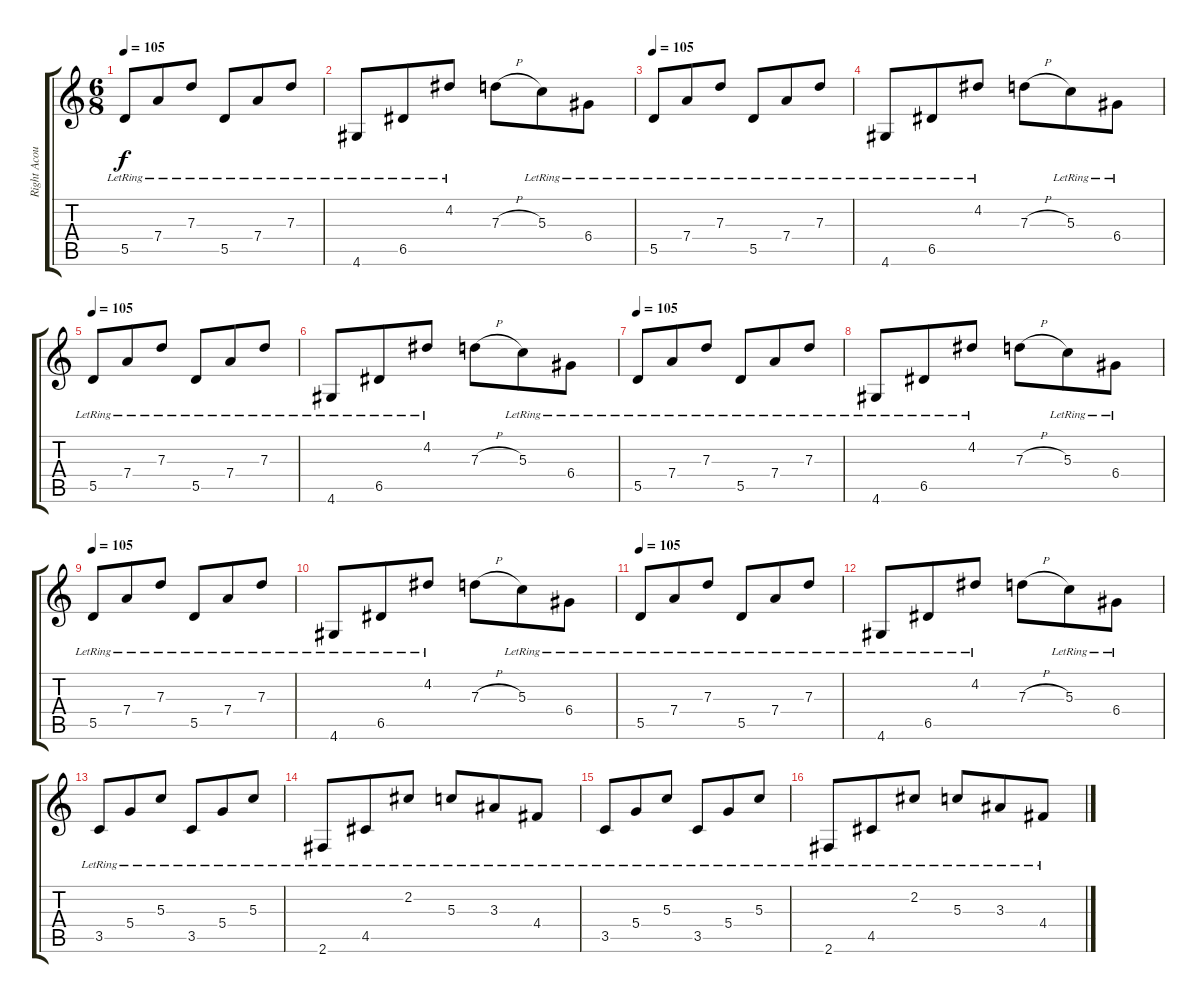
\track ("Right Acoustic" "Right Acou") {instrument acousticguitarsteel}
\staff {score tabs}
\tuning (E4 B3 G3 D3 A2 E2) {hide}
\ts (6 8)
\tempo 105
\clef g2
\ks c
5.5{lr}.8{dy f} 7.4{lr}.8 7.3{lr}.8 5.5{lr}.8 7.4{lr}.8 7.3{lr}.8 |
4.6{lr}.8 6.5{lr}.8 4.2{lr}.8 7.3{h}.8 5.3{lr}.8 6.4{lr}.8 |
\tempo 105
5.5{lr}.8 7.4{lr}.8 7.3{lr}.8 5.5{lr}.8 7.4{lr}.8 7.3{lr}.8 |
4.6{lr}.8 6.5{lr}.8 4.2{lr}.8 7.3{h}.8 5.3{lr}.8 6.4{lr}.8 |
\tempo 105
5.5{lr}.8 7.4{lr}.8 7.3{lr}.8 5.5{lr}.8 7.4{lr}.8 7.3{lr}.8 |
4.6{lr}.8 6.5{lr}.8 4.2{lr}.8 7.3{h}.8 5.3{lr}.8 6.4{lr}.8 |
\tempo 105
5.5{lr}.8 7.4{lr}.8 7.3{lr}.8 5.5{lr}.8 7.4{lr}.8 7.3{lr}.8 |
4.6{lr}.8 6.5{lr}.8 4.2{lr}.8 7.3{h}.8 5.3{lr}.8 6.4{lr}.8 |
\tempo 105
5.5{lr}.8 7.4{lr}.8 7.3{lr}.8 5.5{lr}.8 7.4{lr}.8 7.3{lr}.8 |
4.6{lr}.8 6.5{lr}.8 4.2{lr}.8 7.3{h}.8 5.3{lr}.8 6.4{lr}.8 |
\tempo 105
5.5{lr}.8 7.4{lr}.8 7.3{lr}.8 5.5{lr}.8 7.4{lr}.8 7.3{lr}.8 |
4.6{lr}.8 6.5{lr}.8 4.2{lr}.8 7.3{h}.8 5.3{lr}.8 6.4{lr}.8 |
3.5{lr}.8 5.4{lr}.8 5.3{lr}.8 3.5{lr}.8 5.4{lr}.8 5.3{lr}.8 |
2.6{lr}.8 4.5{lr}.8 2.2{lr}.8 5.3{lr}.8 3.3{lr}.8 4.4{lr}.8 |
3.5{lr}.8 5.4{lr}.8 5.3{lr}.8 3.5{lr}.8 5.4{lr}.8 5.3{lr}.8 |
2.6{lr}.8 4.5{lr}.8 2.2{lr}.8 5.3{lr}.8 3.3{lr}.8 4.4{lr}.8
